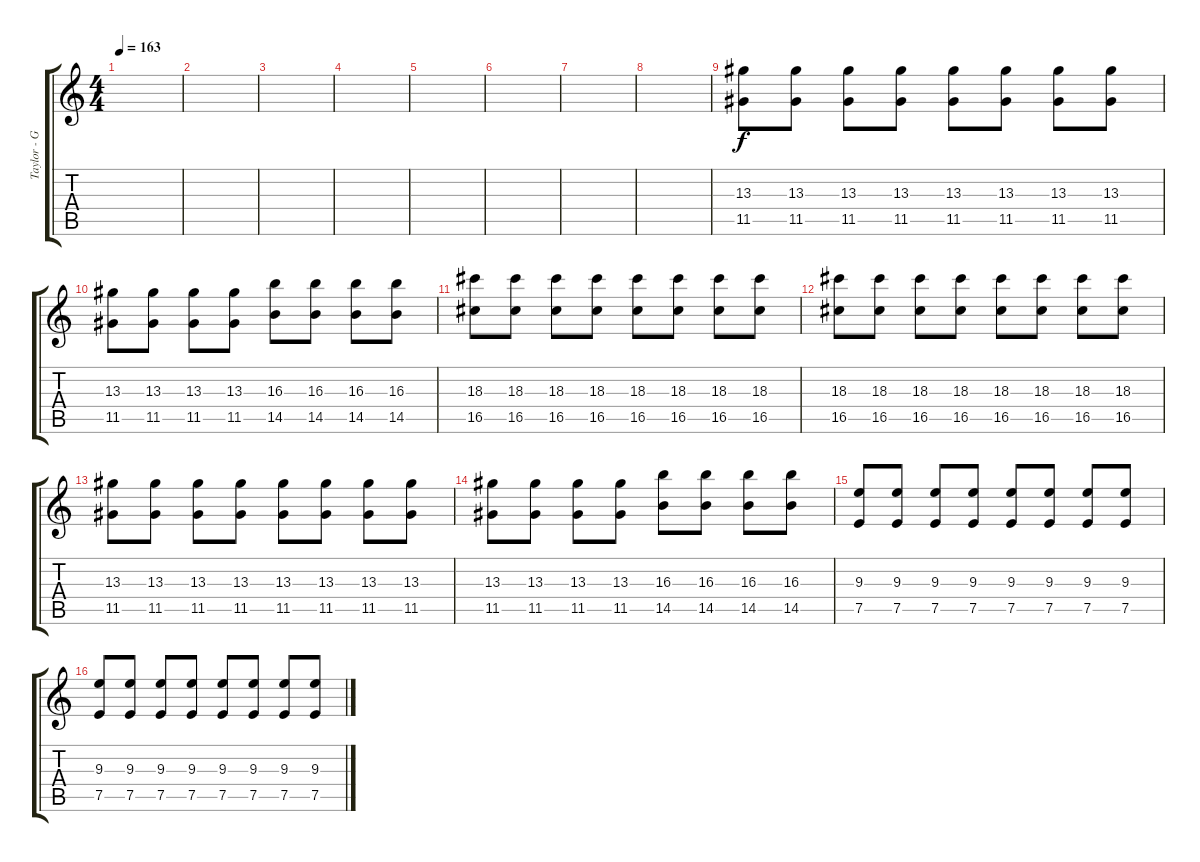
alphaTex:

\track ("Taylor - Guitar" "Taylor - G") {instrument overdrivenguitar}
\staff {score tabs}
\tuning (E4 B3 G3 D3 A2 E2) {hide}
\ts (4 4)
\tempo 163
\clef g2
\ks c
|
|
|
|
|
|
|
|
(13.3 11.5).8{instrument distortionguitar} (13.3 11.5).8 (13.3 11.5).8 (13.3 11.5).8 (13.3 11.5).8 (13.3 11.5).8 (13.3 11.5).8 (13.3 11.5).8 |
(13.3 11.5).8 (13.3 11.5).8 (13.3 11.5).8 (13.3 11.5).8 (16.3 14.5).8 (16.3 14.5).8 (16.3 14.5).8 (16.3 14.5).8 |
(18.3 16.5).8 (18.3 16.5).8 (18.3 16.5).8 (18.3 16.5).8 (18.3 16.5).8 (18.3 16.5).8 (18.3 16.5).8 (18.3 16.5).8 |
(18.3 16.5).8 (18.3 16.5).8 (18.3 16.5).8 (18.3 16.5).8 (18.3 16.5).8 (18.3 16.5).8 (18.3 16.5).8 (18.3 16.5).8 |
(13.3 11.5).8 (13.3 11.5).8 (13.3 11.5).8 (13.3 11.5).8 (13.3 11.5).8 (13.3 11.5).8 (13.3 11.5).8 (13.3 11.5).8 |
(13.3 11.5).8 (13.3 11.5).8 (13.3 11.5).8 (13.3 11.5).8 (16.3 14.5).8 (16.3 14.5).8 (16.3 14.5).8 (16.3 14.5).8 |
(9.3 7.5).8 (9.3 7.5).8 (9.3 7.5).8 (9.3 7.5).8 (9.3 7.5).8 (9.3 7.5).8 (9.3 7.5).8 (9.3 7.5).8 |
(9.3 7.5).8 (9.3 7.5).8 (9.3 7.5).8 (9.3 7.5).8 (9.3 7.5).8 (9.3 7.5).8 (9.3 7.5).8 (9.3 7.5).8
